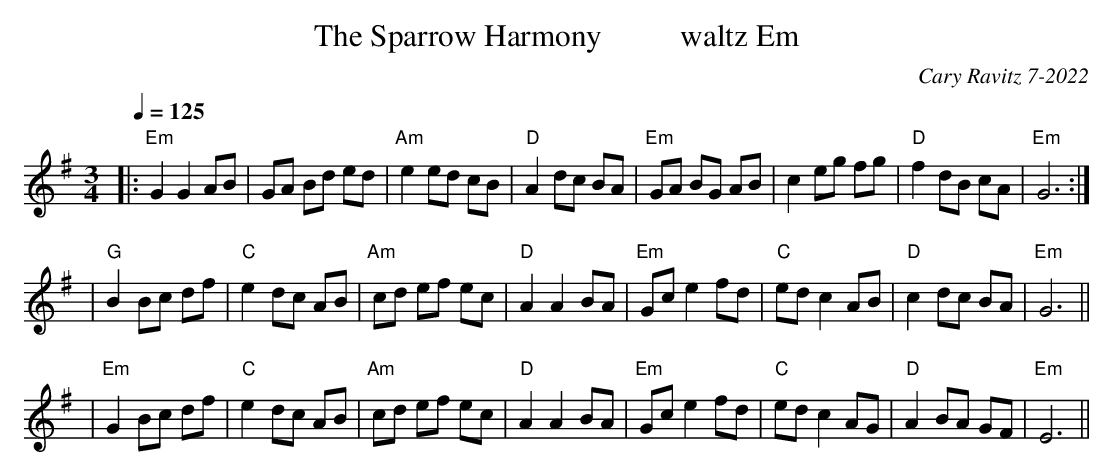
X:1
T: The Sparrow Harmony          waltz Em
C: Cary Ravitz 7-2022
M: 3/4
Q: 1/4=125
K: Em
|: "Em" G2 G2 AB | GA Bd ed | "Am"e2 ed cB | "D"A2 dc BA | "Em"GA BG AB | c2 eg fg | "D"f2 dB cA | "Em"G6 :|
| "G"B2 Bc df |"C" e2 dc AB | "Am"cd ef ec | "D"A2 A2 BA | "Em"Gc e2 fd | "C" ed c2 AB | "D"c2 dc BA | "Em"G6 ||
| "Em"G2 Bc df |"C" e2 dc AB | "Am"cd ef ec | "D"A2 A2 BA | "Em"Gc e2 fd | "C" ed c2 AG | "D"A2BA GF | "Em"E6 ||
